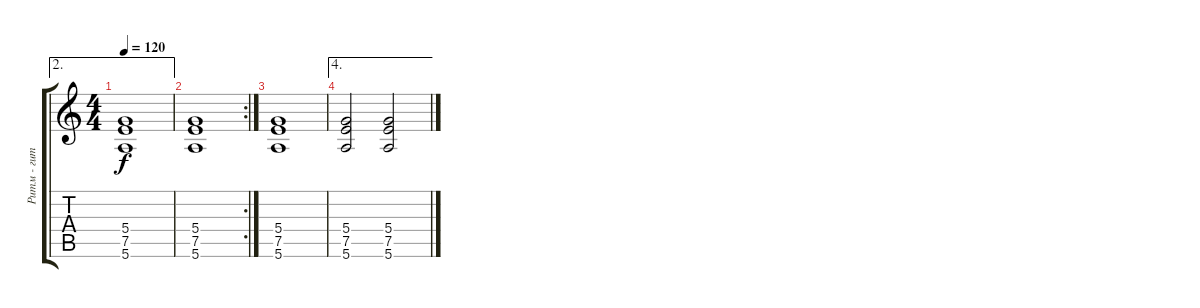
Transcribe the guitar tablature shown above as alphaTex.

\track ("Ритм - гитара" "Ритм - гит") {instrument distortionguitar}
\staff {score tabs}
\tuning (E4 B3 G3 D3 A2 E2) {hide}
\ae 2
\ts (4 4)
\tempo 120
\clef g2
\ks c
(5.4 7.5 5.6).1{dy f} |
\rc 2
(5.4 7.5 5.6).1 |
(5.4 7.5 5.6).1 |
\ae 4
(5.4 7.5 5.6).2 (5.4 7.5 5.6).2
